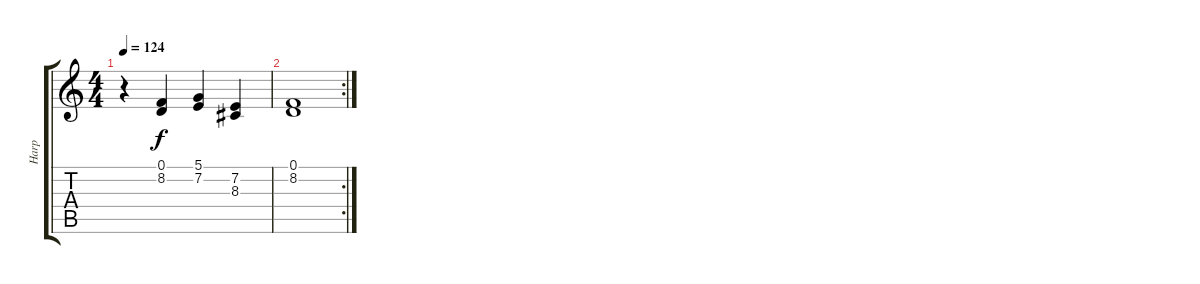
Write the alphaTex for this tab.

\track ("Harp" "Harp") {instrument orchestralharp}
\staff {score tabs}
\tuning (D4 A3 F3 C3 G2 C2) {hide}
\ts (4 4)
\tempo 124
\clef g2
\ks c
r.4{dy f} (0.1 8.2).4 (5.1 7.2).4 (7.2 8.3).4 |
\rc 2
(0.1 8.2).1
